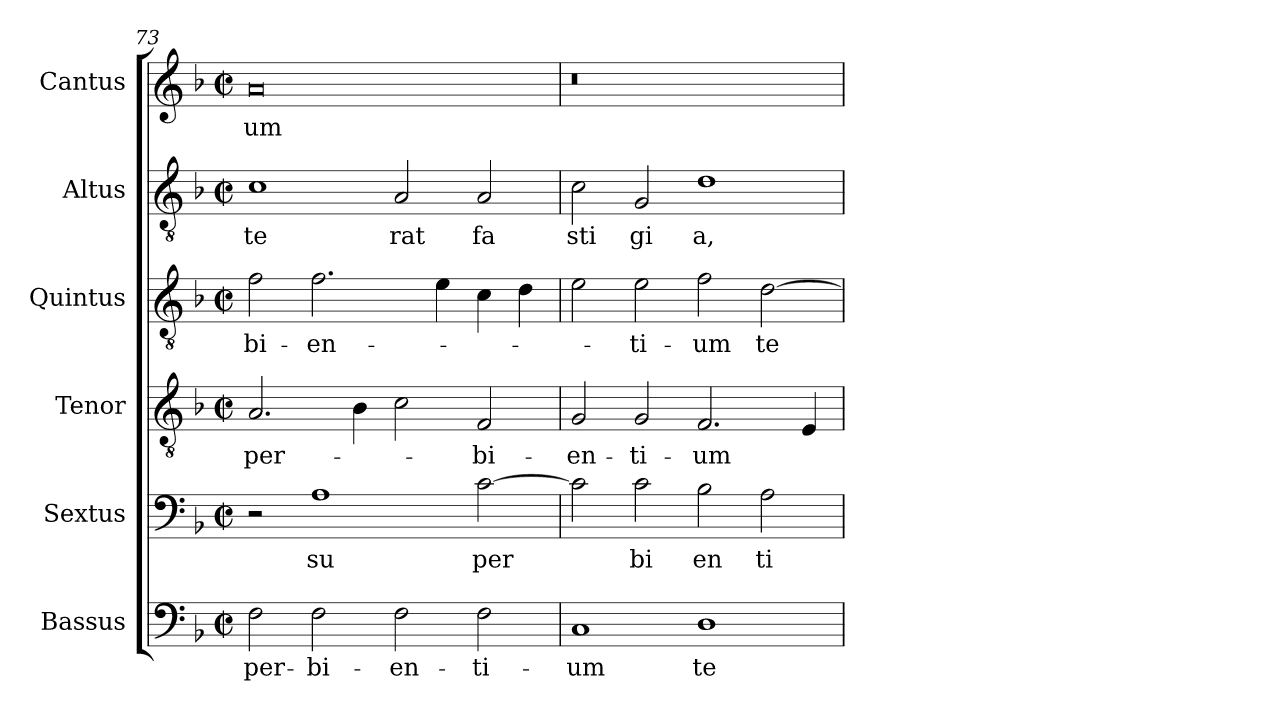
**kern	**text	**kern	**text	**kern	**text	**kern	**text	**kern	**text	**kern	**text
*part6	*part6	*part5	*part5	*part4	*part4	*part3	*part3	*part2	*part2	*part1	*part1
*staff6	*staff6	*staff5	*staff5	*staff4	*staff4	*staff3	*staff3	*staff2	*staff2	*staff1	*staff1
*I"Bassus	*	*I"Sextus	*	*I"Tenor	*	*I"Quintus	*	*I"Altus	*	*I"Cantus	*
*clefF4	*	*clefF4	*	*clefGv2	*	*clefGv2	*	*clefGv2	*	*clefG2	*
*k[b-]	*	*k[b-]	*	*k[b-]	*	*k[b-]	*	*k[b-]	*	*k[b-]	*
*F:	*	*F:	*	*F:	*	*F:	*	*F:	*	*F:	*
*M2/2	*	*M2/2	*	*M2/2	*	*M2/2	*	*M2/2	*	*M2/2	*
*met(c|)	*	*met(c|)	*	*met(c|)	*	*met(c|)	*	*met(c|)	*	*met(c|)	*
=73	=73	=73	=73	=73	=73	=73	=73	=73	=73	=73	=73
!	!LO:LY:b:cj	!	!	!	!LO:LY:b	!	!LO:LY:b:cj	!	!LO:LY:b:cj	!	!LO:LY:b:cj
2F\	-per-	2r	.	2.A/	-per-	2f\	-bi-	1c	te	0a	um
!	!LO:LY:b:cj	!	!LO:LY:b:cj	!	!	!	!LO:LY:b:cj	!	!	!	!
2F\	-bi-	1A	su	.	.	2.f\	-en-	.	.	.	.
.	.	.	.	4B-\	.	.	.	.	.	.	.
!	!LO:LY:b:cj	!	!	!	!	!	!	!	!LO:LY:b:cj	!	!
2F\	-en-	.	.	2c\	.	.	.	2A/	rat	.	.
.	.	.	.	.	.	4e\	.	.	.	.	.
!	!LO:LY:b:cj	!	!LO:LY:b	!	!LO:LY:b:cj	!	!	!	!LO:LY:b:cj	!	!
2F\	-ti-	[>2c\	per	2F/	-bi-	4c\	.	2A/	fa	.	.
.	.	.	.	.	.	4d\	.	.	.	.	.
=74	=74	=74	=74	=74	=74	=74	=74	=74	=74	=74	=74
!	!LO:LY:b:cj	!	!	!	!LO:LY:b:cj	!	!	!	!LO:LY:b:cj	!	!
1C	-um	2c\]	.	2G/	-en-	2e\	.	2c\	sti	0r	.
!	!	!	!LO:LY:b:cj	!	!LO:LY:b:cj	!	!LO:LY:b:cj	!	!LO:LY:b:cj	!	!
.	.	2c\	bi	2G/	-ti-	2e\	-ti-	2G/	gi	.	.
!	!LO:LY:b:cj	!	!LO:LY:b:cj	!	!LO:LY:b	!	!LO:LY:b:cj	!	!LO:LY:b:cj	!	!
1D	te-	2B-\	en	2.F/	-um	2f\	-um	1d	a,	.	.
!	!	!	!LO:LY:b:cj	!	!	!	!LO:LY:b:cj	!	!	!	!
.	.	2A\	ti	.	.	[>2d\	te-	.	.	.	.
.	.	.	.	4E/	.	.	.	.	.	.	.
=	=	=	=	=	=	=	=	=	=	=	=
*-	*-	*-	*-	*-	*-	*-	*-	*-	*-	*-	*-
